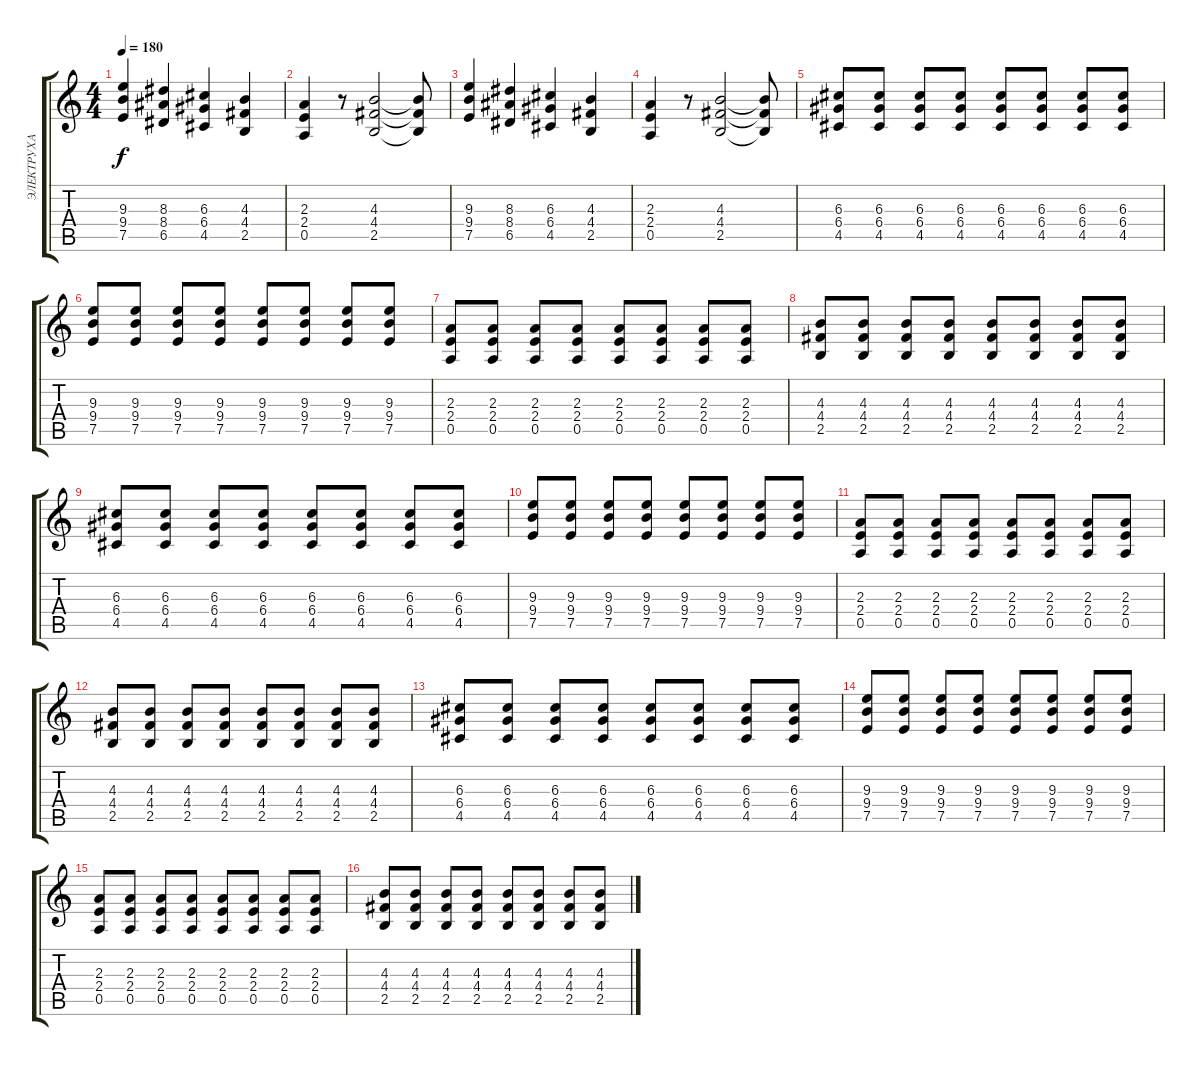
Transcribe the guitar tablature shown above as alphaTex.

\track ("ЭЛЕКТРУХА" "ЭЛЕКТРУХА") {instrument distortionguitar}
\staff {score tabs}
\tuning (E4 B3 G3 D3 A2 E2) {hide}
\ts (4 4)
\tempo 180
\clef g2
\ks c
(9.3 9.4 7.5).4{dy f} (8.3 8.4 6.5).4 (6.3 6.4 4.5).4 (4.3 4.4 2.5).4 |
(2.3 2.4 0.5).4 r.8 (4.3 4.4 2.5).2 (4.3{t} 4.4{t} 2.5{t}).8 |
(9.3 9.4 7.5).4 (8.3 8.4 6.5).4 (6.3 6.4 4.5).4 (4.3 4.4 2.5).4 |
(2.3 2.4 0.5).4 r.8 (4.3 4.4 2.5).2 (4.3{t} 4.4{t} 2.5{t}).8 |
(6.3 6.4 4.5).8 (6.3 6.4 4.5).8 (6.3 6.4 4.5).8 (6.3 6.4 4.5).8 (6.3 6.4 4.5).8 (6.3 6.4 4.5).8 (6.3 6.4 4.5).8 (6.3 6.4 4.5).8 |
(9.3 9.4 7.5).8 (9.3 9.4 7.5).8 (9.3 9.4 7.5).8 (9.3 9.4 7.5).8 (9.3 9.4 7.5).8 (9.3 9.4 7.5).8 (9.3 9.4 7.5).8 (9.3 9.4 7.5).8 |
(2.3 2.4 0.5).8 (2.3 2.4 0.5).8 (2.3 2.4 0.5).8 (2.3 2.4 0.5).8 (2.3 2.4 0.5).8 (2.3 2.4 0.5).8 (2.3 2.4 0.5).8 (2.3 2.4 0.5).8 |
(4.3 4.4 2.5).8 (4.3 4.4 2.5).8 (4.3 4.4 2.5).8 (4.3 4.4 2.5).8 (4.3 4.4 2.5).8 (4.3 4.4 2.5).8 (4.3 4.4 2.5).8 (4.3 4.4 2.5).8 |
(6.3 6.4 4.5).8 (6.3 6.4 4.5).8 (6.3 6.4 4.5).8 (6.3 6.4 4.5).8 (6.3 6.4 4.5).8 (6.3 6.4 4.5).8 (6.3 6.4 4.5).8 (6.3 6.4 4.5).8 |
(9.3 9.4 7.5).8 (9.3 9.4 7.5).8 (9.3 9.4 7.5).8 (9.3 9.4 7.5).8 (9.3 9.4 7.5).8 (9.3 9.4 7.5).8 (9.3 9.4 7.5).8 (9.3 9.4 7.5).8 |
(2.3 2.4 0.5).8 (2.3 2.4 0.5).8 (2.3 2.4 0.5).8 (2.3 2.4 0.5).8 (2.3 2.4 0.5).8 (2.3 2.4 0.5).8 (2.3 2.4 0.5).8 (2.3 2.4 0.5).8 |
(4.3 4.4 2.5).8 (4.3 4.4 2.5).8 (4.3 4.4 2.5).8 (4.3 4.4 2.5).8 (4.3 4.4 2.5).8 (4.3 4.4 2.5).8 (4.3 4.4 2.5).8 (4.3 4.4 2.5).8 |
(6.3 6.4 4.5).8 (6.3 6.4 4.5).8 (6.3 6.4 4.5).8 (6.3 6.4 4.5).8 (6.3 6.4 4.5).8 (6.3 6.4 4.5).8 (6.3 6.4 4.5).8 (6.3 6.4 4.5).8 |
(9.3 9.4 7.5).8 (9.3 9.4 7.5).8 (9.3 9.4 7.5).8 (9.3 9.4 7.5).8 (9.3 9.4 7.5).8 (9.3 9.4 7.5).8 (9.3 9.4 7.5).8 (9.3 9.4 7.5).8 |
(2.3 2.4 0.5).8 (2.3 2.4 0.5).8 (2.3 2.4 0.5).8 (2.3 2.4 0.5).8 (2.3 2.4 0.5).8 (2.3 2.4 0.5).8 (2.3 2.4 0.5).8 (2.3 2.4 0.5).8 |
(4.3 4.4 2.5).8 (4.3 4.4 2.5).8 (4.3 4.4 2.5).8 (4.3 4.4 2.5).8 (4.3 4.4 2.5).8 (4.3 4.4 2.5).8 (4.3 4.4 2.5).8 (4.3 4.4 2.5).8
